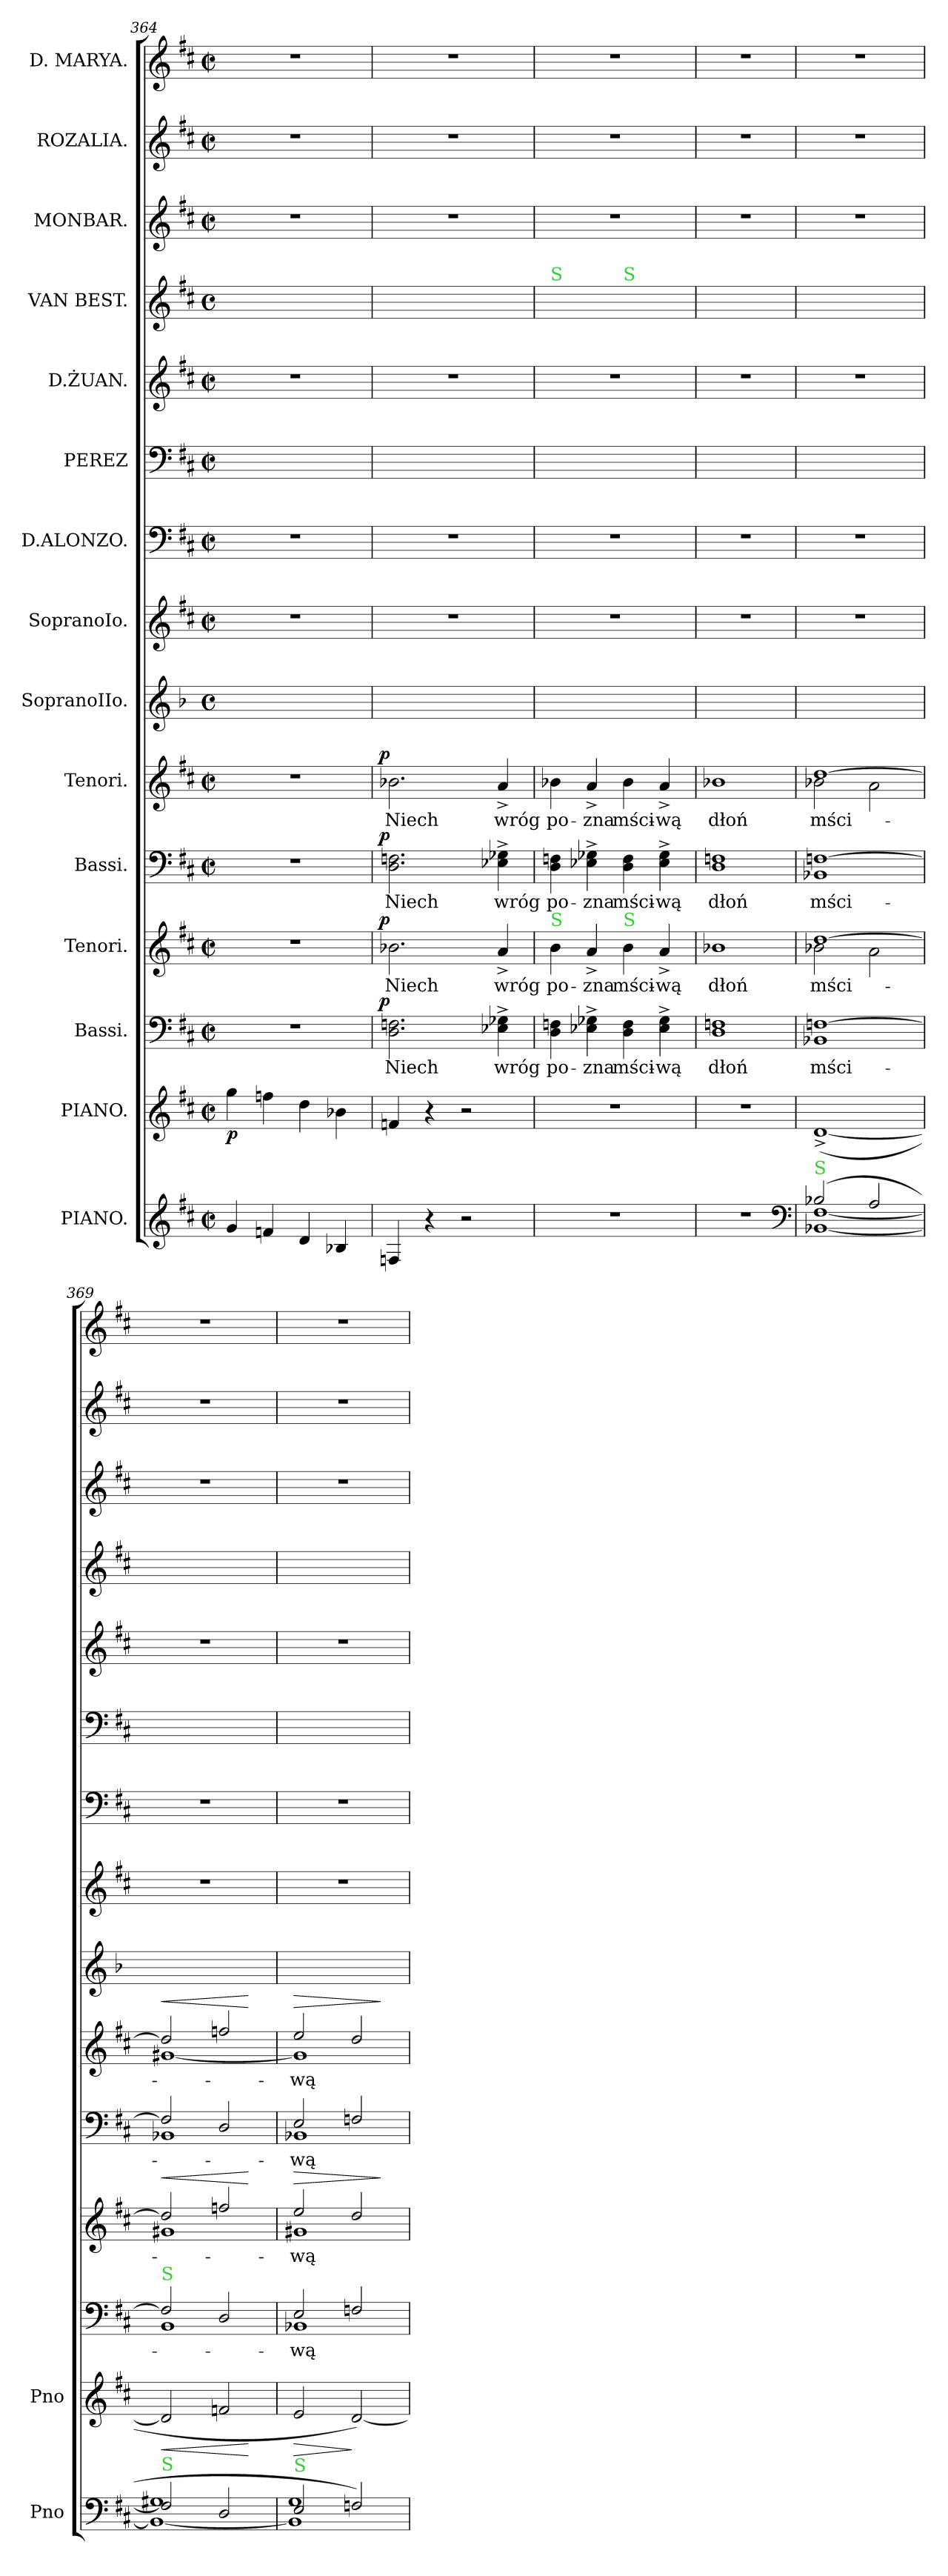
**kern	**kern	**dynam	**kern	**text	**dynam	**kern	**text	**dynam	**kern	**text	**dynam	**kern	**text	**dynam	**kern	**kern	**kern	**kern	**text	**kern	**kern	**text	**kern	**kern	**kern
*part15	*part14	*part14	*part13	*part13	*part13	*part12	*part12	*part12	*part11	*part11	*part11	*part10	*part10	*part10	*part9	*part8	*part7	*part6	*part6	*part5	*part4	*part4	*part3	*part2	*part1
*staff15	*staff14	*staff14	*staff13	*staff13	*staff13	*staff12	*staff12	*staff12	*staff11	*staff11	*staff11	*staff10	*staff10	*staff10	*staff9	*staff8	*staff7	*staff6	*staff6	*staff5	*staff4	*staff4	*staff3	*staff2	*staff1
*I"PIANO.	*I"PIANO.	*	*I"Bassi.	*	*	*I"Tenori.	*	*	*I"Bassi.	*	*	*I"Tenori.	*	*	*I"SopranoIIo.	*I"SopranoIo.	*I"D.ALONZO.	*I"PEREZ	*	*I"D.ŻUAN.	*I"VAN BEST.	*	*I"MONBAR.	*I"ROZALIA.	*I"D. MARYA.
*I'Pno	*I'Pno	*	*	*	*	*	*	*	*	*	*	*	*	*	*	*	*	*	*	*	*	*	*	*	*
*clefG2	*clefG2	*	*clefF4	*	*	*clefG2	*	*	*clefF4	*	*	*clefG2	*	*	*clefG2	*clefG2	*clefF4	*clefF4	*	*clefG2	*clefG2	*	*clefG2	*clefG2	*clefG2
*	*	*	*	*	*	*ITrd8c12	*	*	*	*	*	*ITrd8c12	*	*	*	*	*	*	*	*ITrd8c12	*ITrd8c12	*	*ITrd8c12	*	*
*k[f#c#]	*k[f#c#]	*	*k[f#c#]	*	*	*k[f#c#]	*	*	*k[f#c#]	*	*	*k[f#c#]	*	*	*k[b-]	*k[f#c#]	*k[f#c#]	*k[f#c#]	*	*k[f#c#]	*k[f#c#]	*	*k[f#c#]	*k[f#c#]	*k[f#c#]
*M2/2	*M2/2	*	*M2/2	*	*	*M2/2	*	*	*M2/2	*	*	*M2/2	*	*	*M4/4	*M2/2	*M2/2	*M2/2	*	*M2/2	*M4/4	*	*M2/2	*M2/2	*M2/2
*met(c|)	*met(c|)	*	*met(c|)	*	*	*met(c|)	*	*	*met(c|)	*	*	*met(c|)	*	*	*met(c)	*met(c|)	*met(c|)	*met(c|)	*	*met(c|)	*met(c)	*	*met(c|)	*met(c|)	*met(c|)
=364	=364	=364	=364	=364	=364	=364	=364	=364	=364	=364	=364	=364	=364	=364	=364	=364	=364	=364	=364	=364	=364	=364	=364	=364	=364
4g/	4gg\	p	1r	.	.	1r	.	.	1r	.	.	1r	.	.	1ryy	1r	1r	1ryy	.	1r	1ryy	.	1r	1r	1r
4fn/	4ffn\	.	.	.	.	.	.	.	.	.	.	.	.	.	.	.	.	.	.	.	.	.	.	.	.
4d/	4dd\	.	.	.	.	.	.	.	.	.	.	.	.	.	.	.	.	.	.	.	.	.	.	.	.
4B-X/	4b-X\	.	.	.	.	.	.	.	.	.	.	.	.	.	.	.	.	.	.	.	.	.	.	.	.
=365	=365	=365	=365	=365	=365	=365	=365	=365	=365	=365	=365	=365	=365	=365	=365	=365	=365	=365	=365	=365	=365	=365	=365	=365	=365
!	!	!	!	!	!LO:DY:b:rj	!	!	!LO:DY:b:rj	!	!	!LO:DY:b:rj	!	!	!LO:DY:b:rj	!	!	!	!	!	!	!	!	!	!	!
4Fn/	4fn/	.	2.D\ 2.Fn\	Niech	p	2.B-X\	Niech	p	2.D\ 2.Fn\	Niech	p	2.B-X\	Niech	p	1ryy	1r	1r	2.Fn\yy	Niech	1r	2.B-X\yy	Niech	1r	1r	1r
4r	4r	.	.	.	.	.	.	.	.	.	.	.	.	.	.	.	.	.	.	.	.	.	.	.	.
2r	2r	.	.	.	.	.	.	.	.	.	.	.	.	.	.	.	.	.	.	.	.	.	.	.	.
.	.	.	4E-X^\ 4G-X^\	wróg	.	4A^>/	wróg	.	4E-X^\ 4G-X^\	wróg	.	4A^>/	wróg	.	.	.	.	4G-X^\yy	wróg	.	4A^>/yy	wróg	.	.	.
=366	=366	=366	=366	=366	=366	=366	=366	=366	=366	=366	=366	=366	=366	=366	=366	=366	=366	=366	=366	=366	=366	=366	=366	=366	=366
!	!	!	!	!	!	!	!	!	!	!	!	!	!	!	!	!	!	!	!	!	!LO:TX:a:color=limegreen:t=S	!	!	!	!
!	!	!	!	!	!	!LO:TX:a:color=limegreen:t=S	!	!	!	!	!	!	!	!	!	!	!	!	!	!	!	!	!	!	!
1r	1r	.	4D\ 4Fn\	po-	.	4B\	po-	.	4D\ 4Fn\	po-	.	4B-X\	po-	.	1ryy	1r	1r	4Fn\yy	po-	1r	4B\yy	po-	1r	1r	1r
.	.	.	4E-X^\ 4G-X^\	-zna	.	4A^>/	-zna	.	4E-X^\ 4G-X^\	-zna	.	4A^>/	-zna	.	.	.	.	4G-X^\yy	-zna	.	4A^>/yy	-zna	.	.	.
!	!	!	!	!	!	!	!	!	!	!	!	!	!	!	!	!	!	!	!	!	!LO:TX:a:color=limegreen:t=S	!	!	!	!
!	!	!	!	!	!	!LO:TX:a:color=limegreen:t=S	!	!	!	!	!	!	!	!	!	!	!	!	!	!	!	!	!	!	!
.	.	.	4D\ 4F\	mści-	.	4B\	mści-	.	4D\ 4F\	mści-	.	4B-\	mści-	.	.	.	.	4F\yy	mści-	.	4B\yy	mści-	.	.	.
.	.	.	4E-^\ 4G-^\	-wą	.	4A^>/	-wą	.	4E-^\ 4G-^\	-wą	.	4A^>/	-wą	.	.	.	.	4G-^\yy	-wą	.	4A^>/yy	-wą	.	.	.
=367	=367	=367	=367	=367	=367	=367	=367	=367	=367	=367	=367	=367	=367	=367	=367	=367	=367	=367	=367	=367	=367	=367	=367	=367	=367
1r	1r	.	1D 1Fn	dłoń	.	1B-X	dłoń	.	1D 1Fn	dłoń	.	1B-X	dłoń	.	1ryy	1r	1r	1Fnyy	dłoń	1r	1B-Xyy	dłoń	1r	1r	1r
*clefF4	*	*	*	*	*	*	*	*	*	*	*	*	*	*	*	*	*	*	*	*	*	*	*	*	*
=368	=368	=368	=368	=368	=368	=368	=368	=368	=368	=368	=368	=368	=368	=368	=368	=368	=368	=368	=368	=368	=368	=368	=368	=368	=368
*^	*	*	*^	*	*	*^	*	*	*^	*	*	*^	*	*	*	*	*	*	*	*	*	*	*	*	*
!LO:TX:a:color=limegreen:t=S	!	!	!	!	!	!	!	!	!	!	!	!	!	!	!	!	!	!	!	!	!	!	!	!	!	!	!	!	!	!
(2B-X/	[1BB-X [1F#	(>[1d^	.	[1Fn	1BB-X	mści-	.	[1d	2B-X\	mści-	.	[1Fn	1BB-X	mści-	.	[1d	2B-X\	mści-	.	1ryy	1r	1r	[1Fnyy	mści-	1r	[1dyy	mści-	1r	1r	1r
2A/	.	.	.	.	.	.	.	.	2A\	.	.	.	.	.	.	.	2A\	.	.	.	.	.	.	.	.	.	.	.	.	.
=369	=369	=369	=369	=369	=369	=369	=369	=369	=369	=369	=369	=369	=369	=369	=369	=369	=369	=369	=369	=369	=369	=369	=369	=369	=369	=369	=369	=369	=369	=369
!	!	!	!	!LO:TX:a:color=limegreen:t=S	!	!	!	!	!	!	!	!	!	!	!	!	!	!	!	!	!	!	!	!	!	!	!	!	!	!
!LO:TX:a:color=limegreen:t=S	!	!	!	!	!	!	!	!	!	!	!	!	!	!	!	!	!	!	!	!	!	!	!	!	!	!	!	!	!	!
!	!	!	!LO:HP:b	!	!	!	!	!	!	!	!LO:HP:a	!	!	!	!	!	!	!	!LO:HP:a	!	!	!	!	!	!	!	!	!	!	!
2F#/]	1BB-_ 1G#X	2d/]	<	2F/]	1BB	.	.	2d/]	1G#X	.	<	2F/]	1BB-X	.	.	2d/]	[1G#X	.	<	1ryy	1r	1r	2F\yy]	.	1r	2d\yy]	.	1r	1r	1r
2D/	.	2fn/	.	2D/	.	.	.	2fn/	.	.	.	2D/	.	.	.	2fn/	.	.	.	.	.	.	2D\yy	.	.	2fn\yy	.	.	.	.
*	*	*	*	*v	*v	*	*	*	*	*	*	*v	*v	*	*	*v	*v	*	*	*	*	*	*	*	*	*	*	*	*	*
*v	*v	*	*	*	*	*	*v	*v	*	*	*	*	*	*	*	*	*	*	*	*	*	*	*	*	*	*	*
.	.	[	.	.	.	.	.	[	.	.	.	.	.	[	.	.	.	.	.	.	.	.	.	.	.
=370	=370	=370	=370	=370	=370	=370	=370	=370	=370	=370	=370	=370	=370	=370	=370	=370	=370	=370	=370	=370	=370	=370	=370	=370	=370
*^	*	*	*	*	*	*	*	*	*	*	*	*	*	*	*	*	*	*	*	*	*	*	*	*	*
!LO:TX:a:color=limegreen:t=S	!	!	!	!	!	!	!	!	!	!	!	!	!	!	!	!	!	!	!	!	!	!	!	!	!	!
!	!	!	!LO:HP:b	!	!	!	!	!	!LO:HP:a	!	!	!	!	!	!LO:HP:a	!	!	!	!	!	!	!	!	!	!	!
*	*	*	*	*^	*	*	*^	*	*	*^	*	*	*^	*	*	*	*	*	*	*	*	*	*	*	*	*
2E/	1BB-] 1G	2e/	>	2E/	1BB-X	-wą	.	2e/	1G#X	-wą	>	2E/	1BB-X	-wą	.	2e/	1G#]	-wą	>	1ryy	1r	1r	2E\yy	-wą	1r	2e\yy	-wą	1r	1r	1r
2Fn/)	.	[2d/)	]	2Fn/	.	.	.	2d/	.	.	.	2Fn/	.	.	.	2d/	.	.	.	.	.	.	2Fn\yy	.	.	2d\yy	.	.	.	.
*	*	*	*	*v	*v	*	*	*	*	*	*	*v	*v	*	*	*v	*v	*	*	*	*	*	*	*	*	*	*	*	*	*
*v	*v	*	*	*	*	*	*v	*v	*	*	*	*	*	*	*	*	*	*	*	*	*	*	*	*	*	*	*
.	.	.	.	.	.	.	.	]	.	.	.	.	.	]	.	.	.	.	.	.	.	.	.	.	.
=	=	=	=	=	=	=	=	=	=	=	=	=	=	=	=	=	=	=	=	=	=	=	=	=	=
*-	*-	*-	*-	*-	*-	*-	*-	*-	*-	*-	*-	*-	*-	*-	*-	*-	*-	*-	*-	*-	*-	*-	*-	*-	*-
